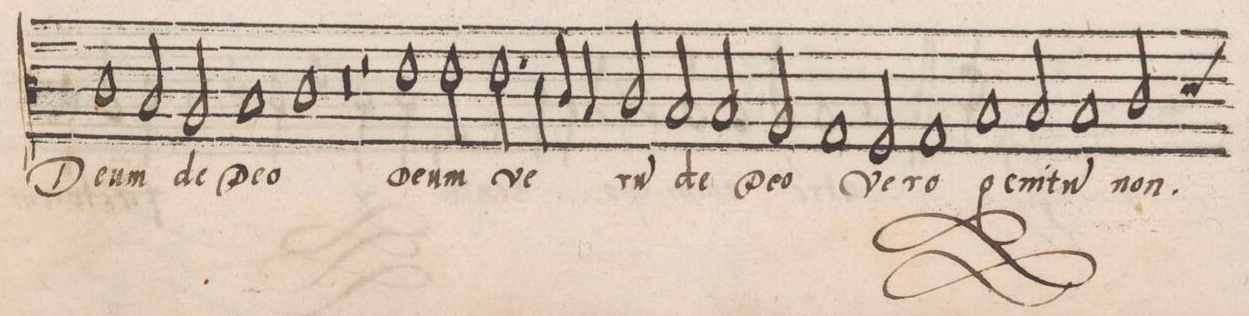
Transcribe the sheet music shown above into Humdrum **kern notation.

**kern	**text
*I"ALTVS	*
*clefC3	*
*k[]	*
*met(C|)	*
*M2/1	*
1c\	De-
2B/	-um
2A/	de
=29-	=29-
1B/	De-
1c\	-o
=30-	=30-
0r	.
=31-	=31-
2r	.
1e\	De-
2e\	-um
=32-	=32-
2.e\	ve-
4d\	.
4c/	.
4B/	.
2c/	-ru(m)
=33-	=33-
2B/	de
2B/	De-
2A/	-o
1G/	.
=34-	=34-
2Fny/	ve-
1G/	-ro
=35-	=35-
1B/	ge-
2B/	-ni-
1B/	-tu(m)
=36-	=36-
*custos:d	*
2c/	non.
*-	*-
